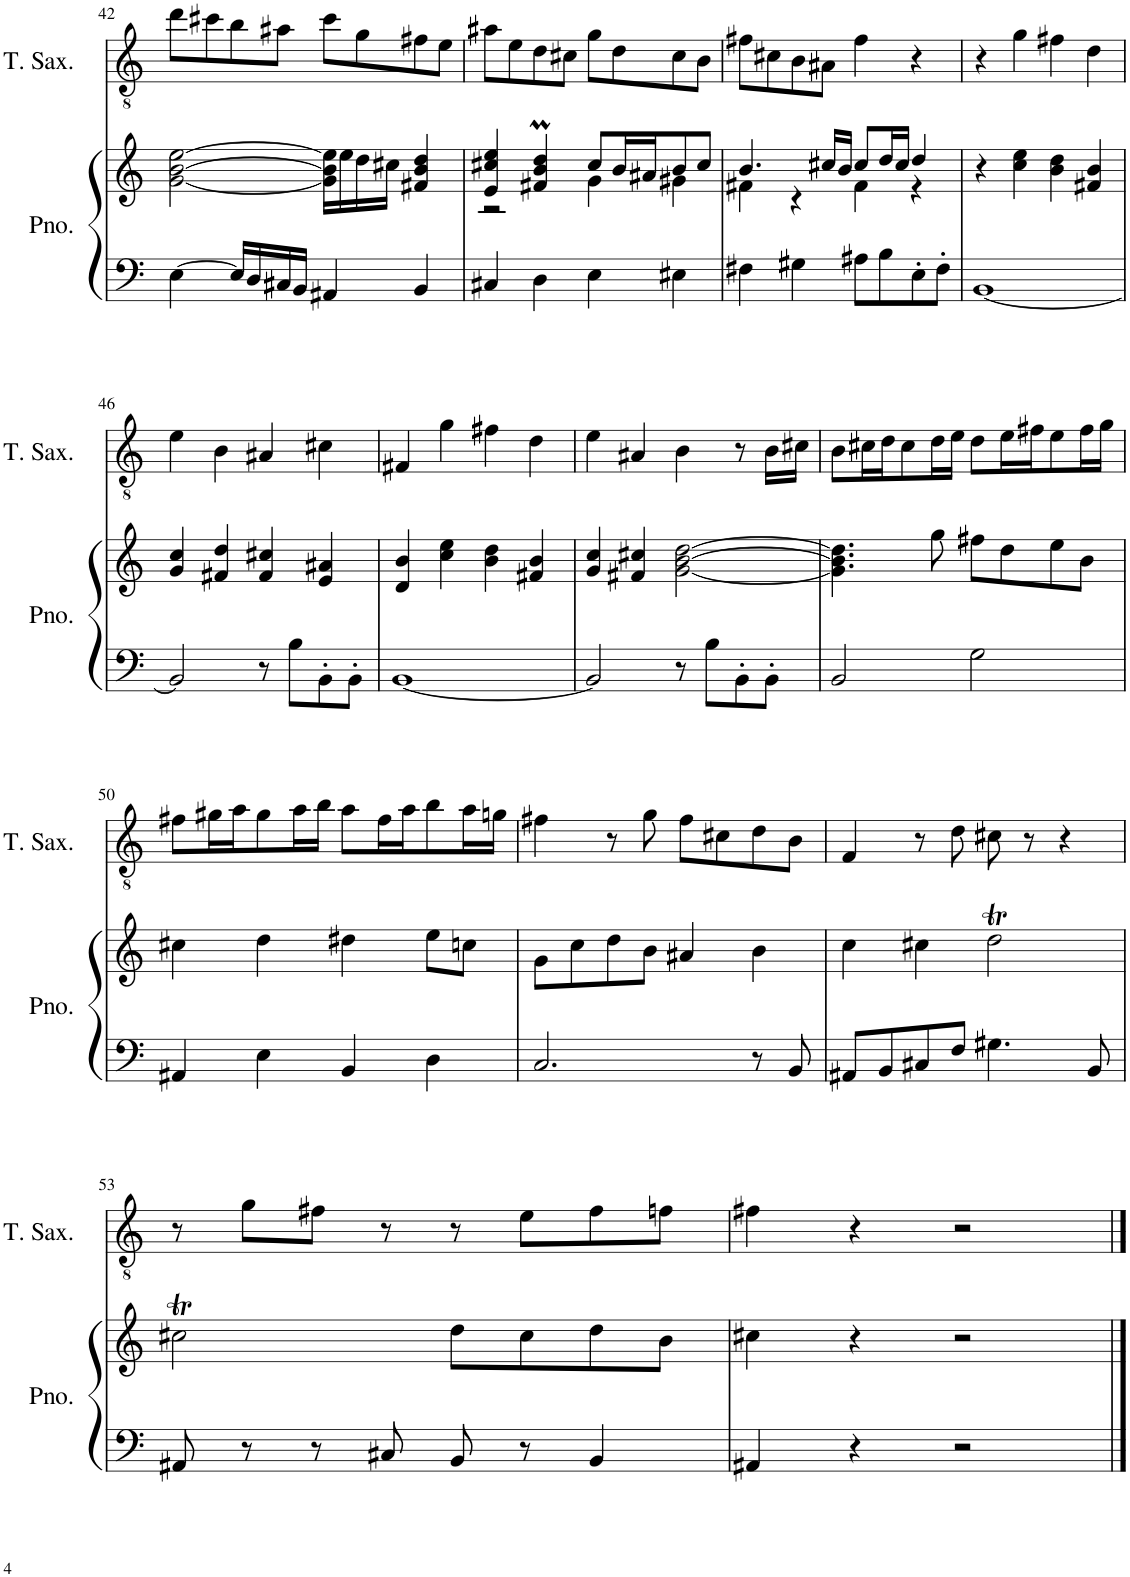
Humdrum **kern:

**kern	**kern	**kern
*part2	*part2	*part1
*staff3	*staff2	*staff1
*I"Piano	*	*I"Tenor Saxophone
*I'Pno.	*	*I'T. Sax.
!!LO:PB:g=z
*clefF4	*clefG2	*clefGv2
*k[]	*k[]	*k[]
*M2/2	*M2/2	*M2/2
=42	=42	=42
[4E\	[2g\ [2b\ [2ee\	8dd\L
.	.	8cc#X\
16E/LL]	.	8b\
16D/	.	.
16C#X/	.	8a#X\J
16BB/JJ	.	.
4AA#X/	16g\] 16b\] 16ee\]LL	8cc#\L
.	16ee\	.
.	16dd\	8g\
.	16cc#X\JJ	.
4BB/	4f#X/ 4b/ 4dd/	8f#X\
.	.	8e\J
=43	=43	=43
*	*^	*
4C#X/	4e/ 4cc#X/ 4ee/	2r	8a#X\L
.	.	.	8e\
4D\	4f#X/M 4b/M 4dd/M	.	8d\
.	.	.	8c#X\J
4E\	8cc#/L	4g\	8g\L
.	16b/L	.	8d\
.	16a#X/J	.	.
4E#X\	8b/	4g#X\	8c#\
.	8cc#/J	.	8B\J
=44	=44	=44	=44
4F#X\	4.b/	4f#X\	8f#X\L
.	.	.	8c#X\
4G#X\	.	4r	8B\
.	16cc#X/LL	.	8A#X\J
.	16b/JJ	.	.
8A#X\L	8cc#/L	4f#\	4f#\
8B\	16dd/L	.	.
.	16cc#/JJ	.	.
8E'\	4dd/	4r	4r
8F#'\J	.	.	.
*	*v	*v	*
=45	=45	=45
[1BB	4r	4r
.	4cc\ 4ee\	4g\
.	4b\ 4dd\	4f#X\
.	4f#X/ 4b/	4d\
!!LO:LB:g=z
=46	=46	=46
2BB/]	4g/ 4cc/	4e\
.	4f#X/ 4dd/	4B\
8r	4f#/ 4cc#X/	4A#X/
8B\L	.	.
8BB'\	4e/ 4a#X/	4c#X\
8BB'\J	.	.
=47	=47	=47
[1BB	4d/ 4b/	4F#X/
.	4cc\ 4ee\	4g\
.	4b\ 4dd\	4f#X\
.	4f#X/ 4b/	4d\
=48	=48	=48
2BB/]	4g/ 4cc/	4e\
.	4f#X/ 4cc#X/	4A#X/
8r	[2g\ [2b\ [2dd\	4B\
8B\L	.	.
8BB'\	.	8r
8BB'\J	.	16B\LL
.	.	16c#X\JJ
=49	=49	=49
2BB/	4.g\] 4.b\] 4.dd\]	8B\L
.	.	16c#X\L
.	.	16d\J
.	.	8c#\
.	8gg\	16d\L
.	.	16e\JJ
2G\	8ff#X\L	8d\L
.	8dd\	16e\L
.	.	16f#X\J
.	8ee\	8e\
.	8b\J	16f#\L
.	.	16g\JJ
!!LO:LB:g=z
=50	=50	=50
4AA#X/	4cc#X\	8f#X\L
.	.	16g#X\L
.	.	16a\J
4E\	4dd\	8g#\
.	.	16a\L
.	.	16b\JJ
4BB/	4dd#X\	8a\L
.	.	16f#\L
.	.	16a\J
4D\	8ee\L	8b\
.	8ccn\J	16a\L
.	.	16gn\JJ
=51	=51	=51
2.C/	8g\L	4f#X\
.	8cc\	.
.	8dd\	8r
.	8b\J	8g\
.	4a#X/	8f#\L
.	.	8c#X\
8r	4b\	8d\
8BB/	.	8B\J
=52	=52	=52
8AA#X/L	4cc\	4F/
8BB/	.	.
8C#X/	4cc#X\	8r
8F/J	.	8d\
4.G#X\	2ddT\	8c#X\
.	.	8r
.	.	4r
8BB/	.	.
!!LO:LB:g=z
=53	=53	=53
8AA#X/	2cc#Xt\	8r
8r	.	8g\L
8r	.	8f#X\J
8C#X/	.	8r
8BB/	8dd\L	8r
8r	8cc#\	8e\L
4BB/	8dd\	8f#\
.	8b\J	8fn\J
=54	=54	=54
4AA#X/	4cc#X\	4f#X\
4r	4r	4r
2r	2r	2r
==	==	==
*-	*-	*-
